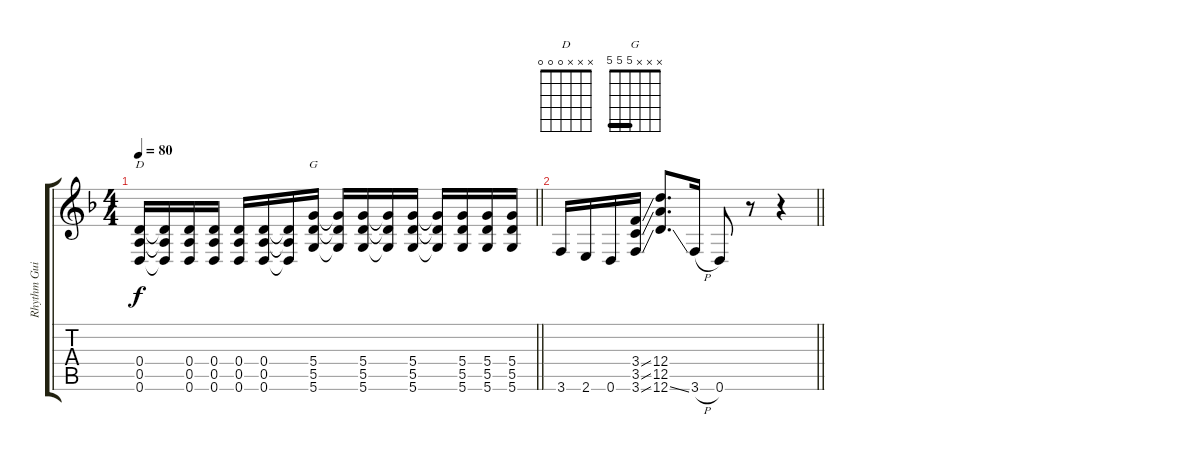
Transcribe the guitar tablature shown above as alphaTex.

\track ("Rhythm Guitar" "Rhythm Gui") {instrument overdrivenguitar}
\staff {score tabs}
\tuning (E4 B3 G3 D3 A2 D2) {hide}
\chord ("D" x x x 0 0 0)
\chord ("G" x x x 5 5 5) {barre 5}
\ts (4 4)
\tempo 80
\clef g2
\barLineRight lightlight
\ks f
(0.4 0.5 0.6).16{ch "D" dy f} (0.4{t} 0.5{t} 0.6{t}).16 (0.4 0.5 0.6).16 (0.4 0.5 0.6).16 (0.4 0.5 0.6).16 (0.4 0.5 0.6).16 (0.4{t} 0.5{t} 0.6{t}).16 (5.4 5.5 5.6).16{ch "G"} (5.4{t} 5.5{t} 5.6{t}).16 (5.4 5.5 5.6).16 (5.4{t} 5.5{t} 5.6{t}).16 (5.4 5.5 5.6).16 (5.4{t} 5.5{t} 5.6{t}).16 (5.4 5.5 5.6).16 (5.4 5.5 5.6).16 (5.4 5.5 5.6).16 |
\barLineRight lightlight
3.6.16 2.6.16 0.6.16 (3.4{ss} 3.5{ss} 3.6{ss}).16 (12.4 12.5 12.6{ss}).8{d} 3.6{h}.16 0.6.8 r.8 r.4
